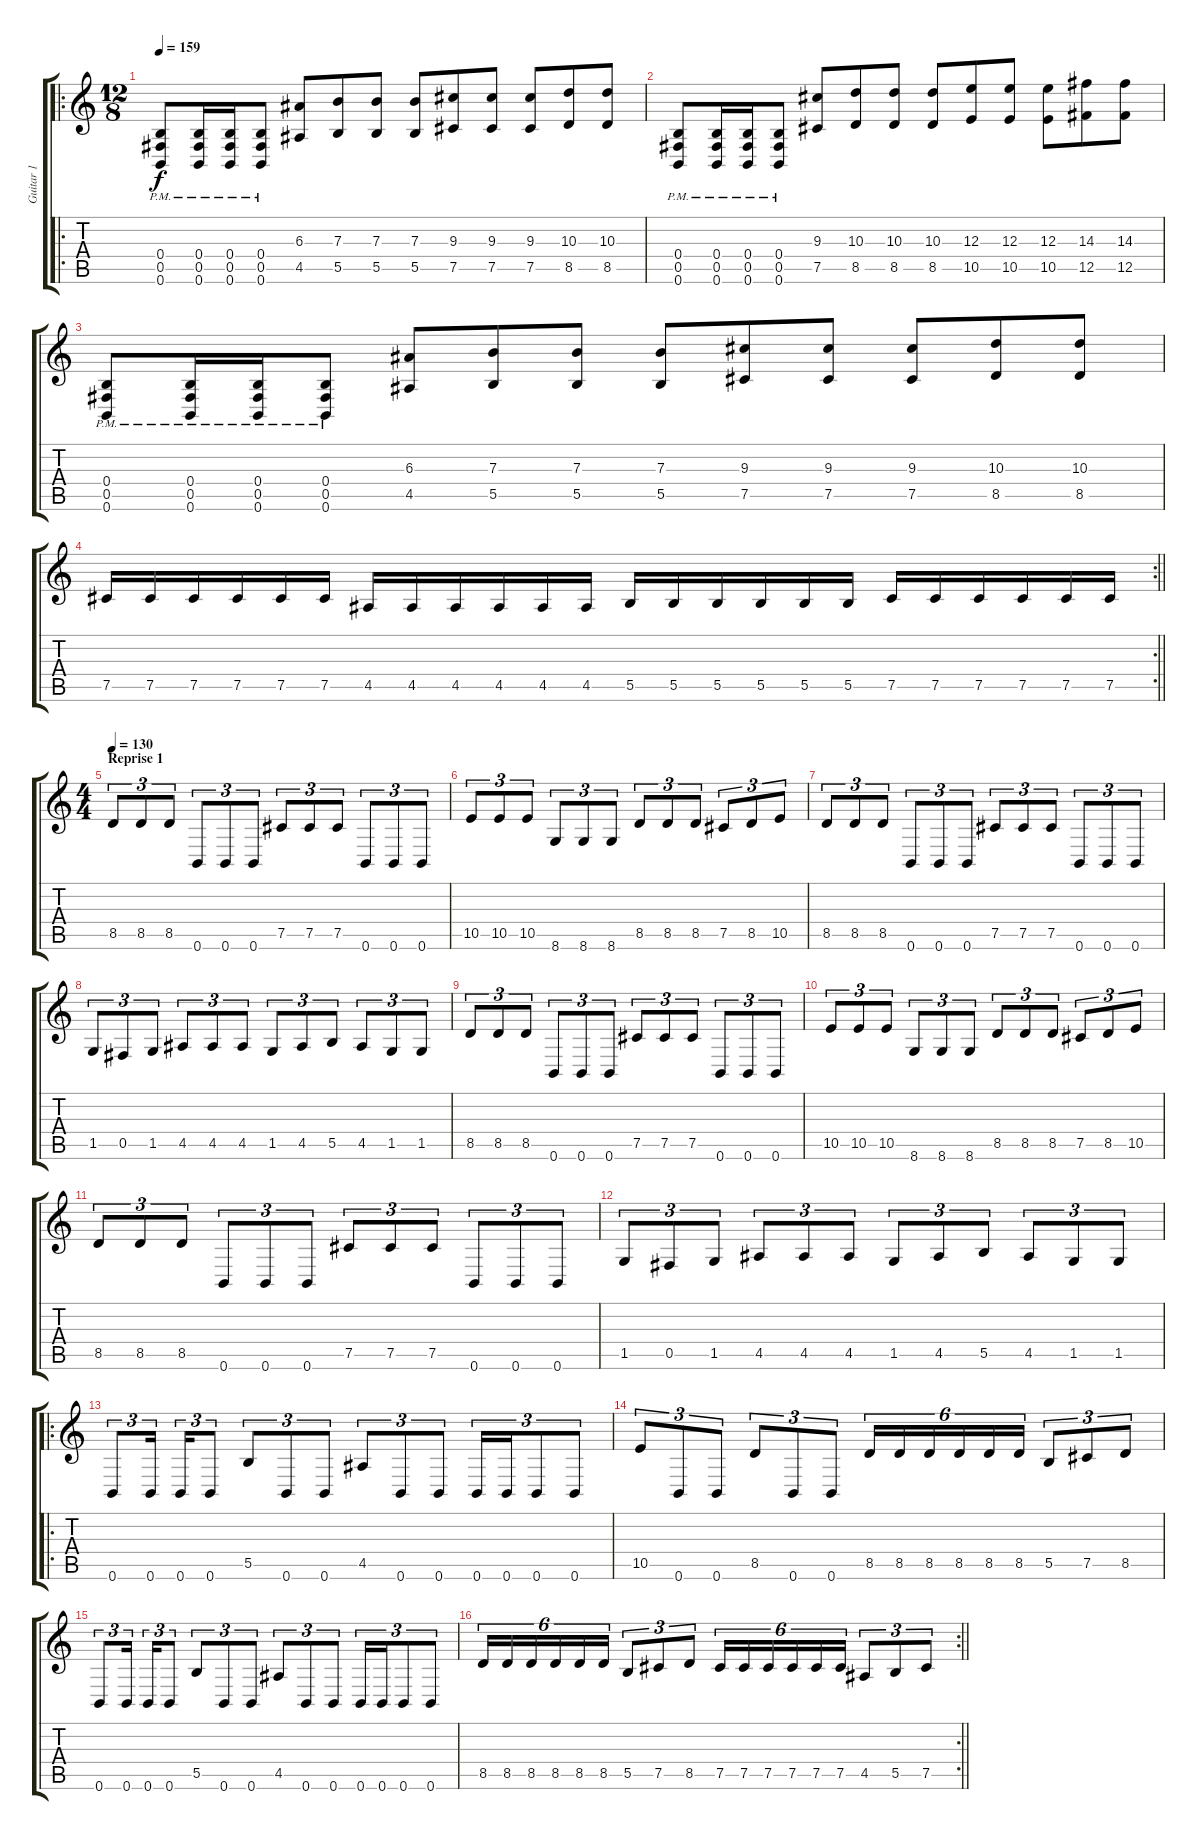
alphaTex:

\track ("Guitar 1" "Guitar 1") {instrument overdrivenguitar}
\staff {score tabs}
\tuning (Db4 Ab3 E3 B2 Gb2 B1) {hide}
\ro
\ts (12 8)
\tempo 159
\clef g2
\ks c
(0.4{pm} 0.5{pm} 0.6{pm}).8{dy f} (0.4{pm} 0.5{pm} 0.6{pm}).16 (0.4{pm} 0.5{pm} 0.6{pm}).16 (0.4{pm} 0.5{pm} 0.6{pm}).8 (6.3 4.5).8 (7.3 5.5).8 (7.3 5.5).8 (7.3 5.5).8 (9.3 7.5).8 (9.3 7.5).8 (9.3 7.5).8 (10.3 8.5).8 (10.3 8.5).8 |
(0.4{pm} 0.5{pm} 0.6{pm}).8 (0.4{pm} 0.5{pm} 0.6{pm}).16 (0.4{pm} 0.5{pm} 0.6{pm}).16 (0.4{pm} 0.5{pm} 0.6{pm}).8 (9.3 7.5).8 (10.3 8.5).8 (10.3 8.5).8 (10.3 8.5).8 (12.3 10.5).8 (12.3 10.5).8 (12.3 10.5).8 (14.3 12.5).8 (14.3 12.5).8 |
(0.4{pm} 0.5{pm} 0.6{pm}).8 (0.4{pm} 0.5{pm} 0.6{pm}).16 (0.4{pm} 0.5{pm} 0.6{pm}).16 (0.4{pm} 0.5{pm} 0.6{pm}).8 (6.3 4.5).8 (7.3 5.5).8 (7.3 5.5).8 (7.3 5.5).8 (9.3 7.5).8 (9.3 7.5).8 (9.3 7.5).8 (10.3 8.5).8 (10.3 8.5).8 |
\rc 2
\barLineRight lightlight
7.5.16 7.5.16 7.5.16 7.5.16 7.5.16 7.5.16 4.5.16 4.5.16 4.5.16 4.5.16 4.5.16 4.5.16 5.5.16 5.5.16 5.5.16 5.5.16 5.5.16 5.5.16 7.5.16 7.5.16 7.5.16 7.5.16 7.5.16 7.5.16 |
\ts (4 4)
\section ("" "Reprise 1")
\tempo 130
8.5.8{tu (3 2)} 8.5.8{tu (3 2)} 8.5.8{tu (3 2)} 0.6.8{tu (3 2)} 0.6.8{tu (3 2)} 0.6.8{tu (3 2)} 7.5.8{tu (3 2)} 7.5.8{tu (3 2)} 7.5.8{tu (3 2)} 0.6.8{tu (3 2)} 0.6.8{tu (3 2)} 0.6.8{tu (3 2)} |
10.5.8{tu (3 2)} 10.5.8{tu (3 2)} 10.5.8{tu (3 2)} 8.6.8{tu (3 2)} 8.6.8{tu (3 2)} 8.6.8{tu (3 2)} 8.5.8{tu (3 2)} 8.5.8{tu (3 2)} 8.5.8{tu (3 2)} 7.5.8{tu (3 2)} 8.5.8{tu (3 2)} 10.5.8{tu (3 2)} |
8.5.8{tu (3 2)} 8.5.8{tu (3 2)} 8.5.8{tu (3 2)} 0.6.8{tu (3 2)} 0.6.8{tu (3 2)} 0.6.8{tu (3 2)} 7.5.8{tu (3 2)} 7.5.8{tu (3 2)} 7.5.8{tu (3 2)} 0.6.8{tu (3 2)} 0.6.8{tu (3 2)} 0.6.8{tu (3 2)} |
1.5.8{tu (3 2)} 0.5.8{tu (3 2)} 1.5.8{tu (3 2)} 4.5.8{tu (3 2)} 4.5.8{tu (3 2)} 4.5.8{tu (3 2)} 1.5.8{tu (3 2)} 4.5.8{tu (3 2)} 5.5.8{tu (3 2)} 4.5.8{tu (3 2)} 1.5.8{tu (3 2)} 1.5.8{tu (3 2)} |
8.5.8{tu (3 2)} 8.5.8{tu (3 2)} 8.5.8{tu (3 2)} 0.6.8{tu (3 2)} 0.6.8{tu (3 2)} 0.6.8{tu (3 2)} 7.5.8{tu (3 2)} 7.5.8{tu (3 2)} 7.5.8{tu (3 2)} 0.6.8{tu (3 2)} 0.6.8{tu (3 2)} 0.6.8{tu (3 2)} |
10.5.8{tu (3 2)} 10.5.8{tu (3 2)} 10.5.8{tu (3 2)} 8.6.8{tu (3 2)} 8.6.8{tu (3 2)} 8.6.8{tu (3 2)} 8.5.8{tu (3 2)} 8.5.8{tu (3 2)} 8.5.8{tu (3 2)} 7.5.8{tu (3 2)} 8.5.8{tu (3 2)} 10.5.8{tu (3 2)} |
8.5.8{tu (3 2)} 8.5.8{tu (3 2)} 8.5.8{tu (3 2)} 0.6.8{tu (3 2)} 0.6.8{tu (3 2)} 0.6.8{tu (3 2)} 7.5.8{tu (3 2)} 7.5.8{tu (3 2)} 7.5.8{tu (3 2)} 0.6.8{tu (3 2)} 0.6.8{tu (3 2)} 0.6.8{tu (3 2)} |
1.5.8{tu (3 2)} 0.5.8{tu (3 2)} 1.5.8{tu (3 2)} 4.5.8{tu (3 2)} 4.5.8{tu (3 2)} 4.5.8{tu (3 2)} 1.5.8{tu (3 2)} 4.5.8{tu (3 2)} 5.5.8{tu (3 2)} 4.5.8{tu (3 2)} 1.5.8{tu (3 2)} 1.5.8{tu (3 2)} |
\ro
0.6.8{tu (3 2)} 0.6.16{tu (3 2)} 0.6.16{tu (3 2)} 0.6.8{tu (3 2)} 5.5.8{tu (3 2)} 0.6.8{tu (3 2)} 0.6.8{tu (3 2)} 4.5.8{tu (3 2)} 0.6.8{tu (3 2)} 0.6.8{tu (3 2)} 0.6.16{tu (3 2)} 0.6.16{tu (3 2)} 0.6.8{tu (3 2)} 0.6.8{tu (3 2)} |
10.5.8{tu (3 2)} 0.6.8{tu (3 2)} 0.6.8{tu (3 2)} 8.5.8{tu (3 2)} 0.6.8{tu (3 2)} 0.6.8{tu (3 2)} 8.5.16{tu (6 4)} 8.5.16{tu (6 4)} 8.5.16{tu (6 4)} 8.5.16{tu (6 4)} 8.5.16{tu (6 4)} 8.5.16{tu (6 4)} 5.5.8{tu (3 2)} 7.5.8{tu (3 2)} 8.5.8{tu (3 2)} |
0.6.8{tu (3 2)} 0.6.16{tu (3 2)} 0.6.16{tu (3 2)} 0.6.8{tu (3 2)} 5.5.8{tu (3 2)} 0.6.8{tu (3 2)} 0.6.8{tu (3 2)} 4.5.8{tu (3 2)} 0.6.8{tu (3 2)} 0.6.8{tu (3 2)} 0.6.16{tu (3 2)} 0.6.16{tu (3 2)} 0.6.8{tu (3 2)} 0.6.8{tu (3 2)} |
\rc 2
\barLineRight lightlight
8.5.16{tu (6 4)} 8.5.16{tu (6 4)} 8.5.16{tu (6 4)} 8.5.16{tu (6 4)} 8.5.16{tu (6 4)} 8.5.16{tu (6 4)} 5.5.8{tu (3 2)} 7.5.8{tu (3 2)} 8.5.8{tu (3 2)} 7.5.16{tu (6 4)} 7.5.16{tu (6 4)} 7.5.16{tu (6 4)} 7.5.16{tu (6 4)} 7.5.16{tu (6 4)} 7.5.16{tu (6 4)} 4.5.8{tu (3 2)} 5.5.8{tu (3 2)} 7.5.8{tu (3 2)}
